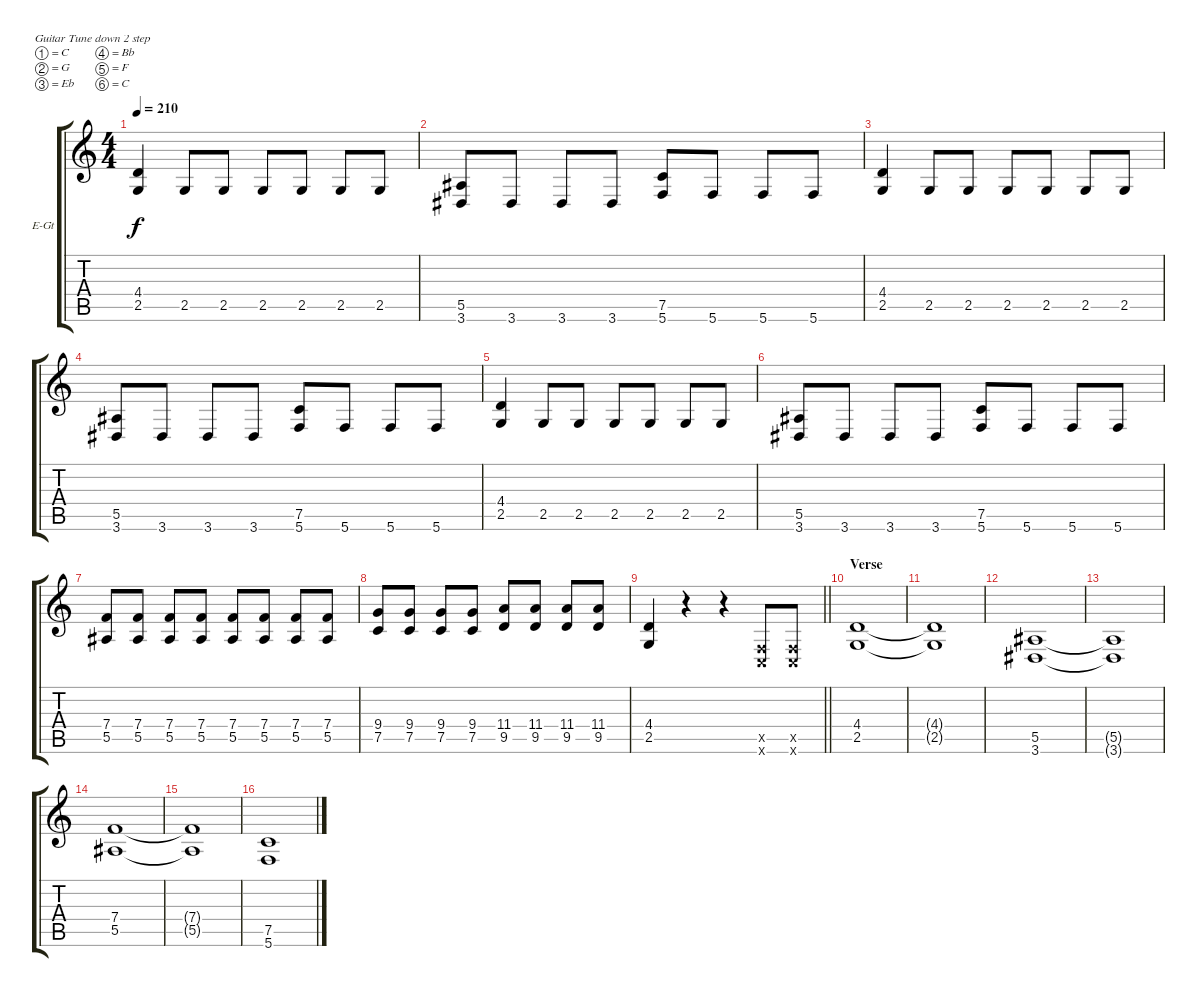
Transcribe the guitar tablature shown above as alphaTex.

\bracketExtendMode groupsimilarinstruments
\firstSystemTrackNameOrientation horizontal
\otherSystemsTrackNameOrientation horizontal
\track ("Guitar" "E-Gt") {instrument distortionguitar}
\staff {score tabs}
\tuning (C4 G3 Eb3 Bb2 F2 C2)
\ts (4 4)
\tempo 210
\clef g2
\ks c
(4.4 2.5).4{dy f} 2.5.8 2.5.8 2.5.8 2.5.8 2.5.8 2.5.8 |
(5.5 3.6).8 3.6.8 3.6.8 3.6.8 (7.5 5.6).8 5.6.8 5.6.8 5.6.8 |
(4.4 2.5).4 2.5.8 2.5.8 2.5.8 2.5.8 2.5.8 2.5.8 |
(5.5 3.6).8 3.6.8 3.6.8 3.6.8 (7.5 5.6).8 5.6.8 5.6.8 5.6.8 |
(4.4 2.5).4 2.5.8 2.5.8 2.5.8 2.5.8 2.5.8 2.5.8 |
(5.5 3.6).8 3.6.8 3.6.8 3.6.8 (7.5 5.6).8 5.6.8 5.6.8 5.6.8 |
(7.4 5.5).8 (7.4 5.5).8 (7.4 5.5).8 (7.4 5.5).8 (7.4 5.5).8 (7.4 5.5).8 (7.4 5.5).8 (7.4 5.5).8 |
(9.4 7.5).8 (9.4 7.5).8 (9.4 7.5).8 (9.4 7.5).8 (11.4 9.5).8 (11.4 9.5).8 (11.4 9.5).8 (11.4 9.5).8 |
\barLineRight lightlight
(4.4 2.5).4 r.4 r.4 (0.5{x} 0.6{x}).8 (0.5{x} 0.6{x}).8 |
\section ("" "Verse")
(4.4 2.5).1 |
(4.4{t} 2.5{t}).1 |
(5.5 3.6).1 |
(5.5{t} 3.6{t}).1 |
(7.4 5.5).1 |
(7.4{t} 5.5{t}).1 |
(7.5 5.6).1
